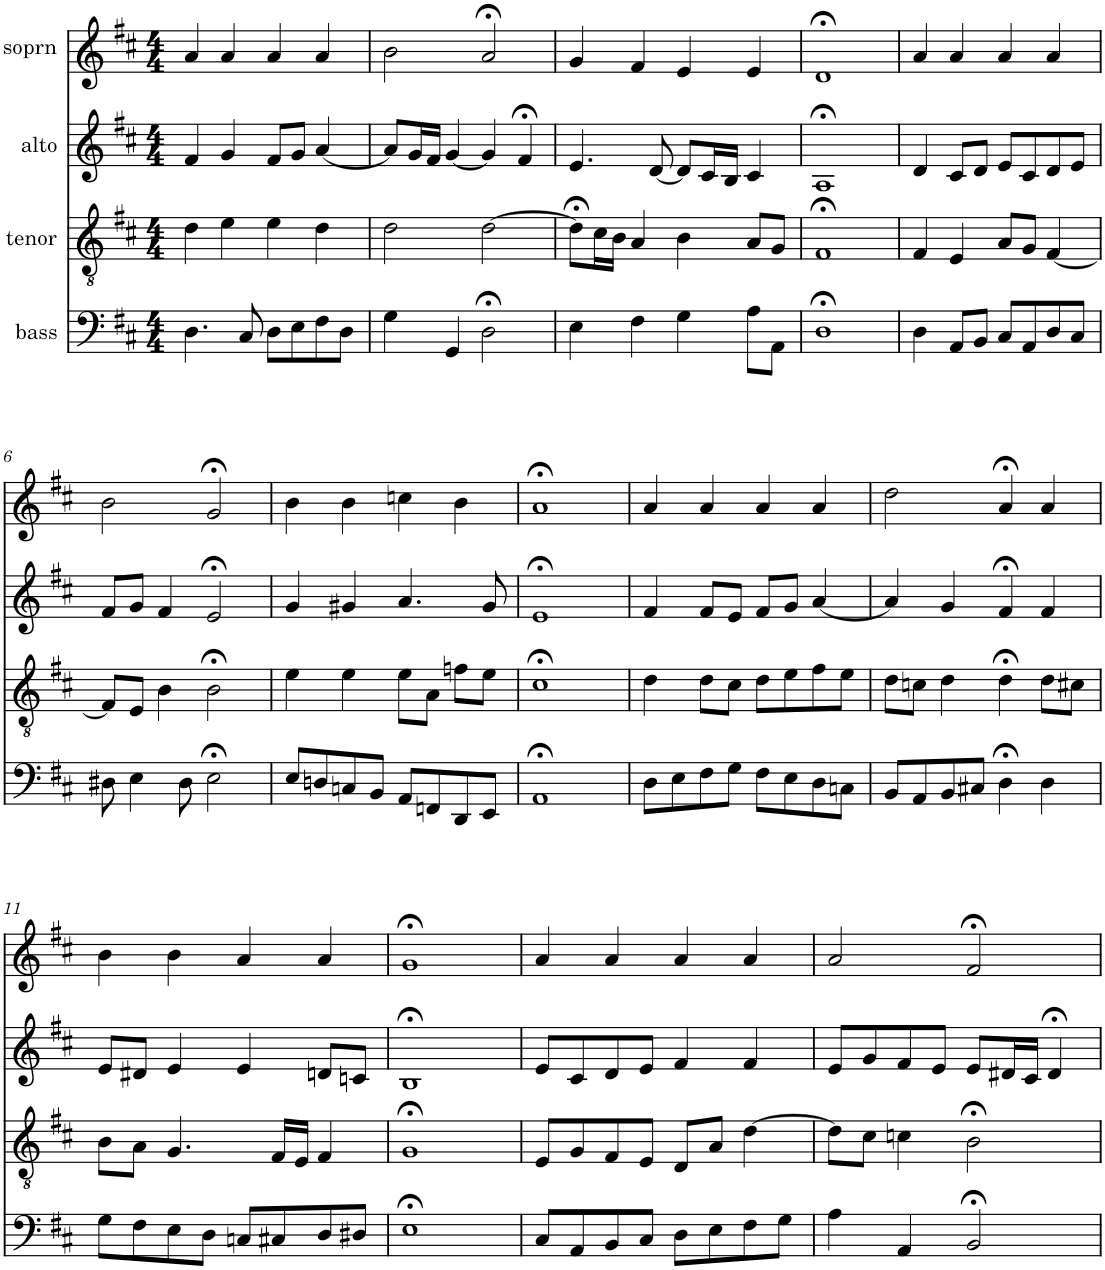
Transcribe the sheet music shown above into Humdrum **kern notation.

**kern	**kern	**kern	**kern
*part4	*part3	*part2	*part1
*staff4	*staff3	*staff2	*staff1
*I"bass	*I"tenor	*I"alto	*I"soprn
*clefF4	*clefGv2	*clefG2	*clefG2
*k[f#c#]	*k[f#c#]	*k[f#c#]	*k[f#c#]
*D:	*D:	*D:	*D:
*M4/4	*M4/4	*M4/4	*M4/4
=1	=1	=1	=1
4.D\	4d\	4f#/	4a/
.	4e\	4g/	4a/
8C#/	.	.	.
8D\L	4e\	8f#/L	4a/
8E\	.	8g/J	.
8F#\	4d\	[4a/	4a/
8D\J	.	.	.
=2	=2	=2	=2
4G\	2d\	8a/L]	2b\
.	.	16g/L	.
.	.	16f#/JJ	.
4GG/	.	[4g/	.
2D;<\	[2d\	4g/]	2a;</
.	.	4f#;</	.
=3	=3	=3	=3
4E\	8d;<\L]	4.e/	4g/
.	16c#\L	.	.
.	16B\JJ	.	.
4F#\	4A/	.	4f#/
.	.	[8d/	.
4G\	4B\	8d/L]	4e/
.	.	16c#/L	.
.	.	16B/JJ	.
8A\L	8A/L	4c#/	4e/
8AA\J	8G/J	.	.
=4	=4	=4	=4
1D;<	1F#;<	1A;<	1d;<
=5	=5	=5	=5
4D\	4F#/	4d/	4a/
8AA/L	4E/	8c#/L	4a/
8BB/J	.	8d/J	.
8C#/L	8A/L	8e/L	4a/
8AA/	8G/J	8c#/	.
8D/	[4F#/	8d/	4a/
8C#/J	.	8e/J	.
!!LO:LB:g=z
=6	=6	=6	=6
8D#X\	8F#/L]	8f#/L	2b\
4E\	8E/J	8g/J	.
.	4B\	4f#/	.
8D#\	.	.	.
2E;<\	2B;<\	2e;</	2g;</
=7	=7	=7	=7
8E/L	4e\	4g/	4b\
8Dn/	.	.	.
8Cn/	4e\	4g#X/	4b\
8BB/J	.	.	.
8AA/L	8e\L	4.a/	4ccn\
8FFn/	8A\J	.	.
8DD/	8fn\L	.	4b\
8EE/J	8e\J	8g#/	.
=8	=8	=8	=8
1AA;<	1c#;<	1e;<	1a;<
=9	=9	=9	=9
8D\L	4d\	4f#/	4a/
8E\	.	.	.
8F#\	8d\L	8f#/L	4a/
8G\J	8c#\J	8e/J	.
8F#\L	8d\L	8f#/L	4a/
8E\	8e\	8g/J	.
8D\	8f#\	[4a/	4a/
8Cn\J	8e\J	.	.
=10	=10	=10	=10
8BB/L	8d\L	4a/]	2dd\
8AA/	8cn\J	.	.
8BB/	4d\	4g/	.
8C#X/J	.	.	.
4D;<\	4d;<\	4f#;</	4a;</
4D\	8d\L	4f#/	4a/
.	8c#X\J	.	.
!!LO:LB:g=z
=11	=11	=11	=11
8G\L	8B\L	8e/L	4b\
8F#\	8A\J	8d#X/J	.
8E\	4.G/	4e/	4b\
8D\J	.	.	.
8Cn/L	.	4e/	4a/
8C#X/	16F#/LL	.	.
.	16E/JJ	.	.
8D/	4F#/	8dn/L	4a/
8D#X/J	.	8cn/J	.
=12	=12	=12	=12
1E;<	1G;<	1B;<	1g;<
=13	=13	=13	=13
8C#/L	8E/L	8e/L	4a/
8AA/	8G/	8c#/	.
8BB/	8F#/	8d/	4a/
8C#/J	8E/J	8e/J	.
8D\L	8D/L	4f#/	4a/
8E\	8A/J	.	.
8F#\	[4d\	4f#/	4a/
8G\J	.	.	.
=14	=14	=14	=14
4A\	8d\L]	8e/L	2a/
.	8c#\J	8g/	.
4AA/	4cn\	8f#/	.
.	.	8e/J	.
2BB;</	2B;<\	8e/L	2f#;</
.	.	16d#X/L	.
.	.	16c#/JJ	.
.	.	4d#;</	.
=	=	=	=
*-	*-	*-	*-
